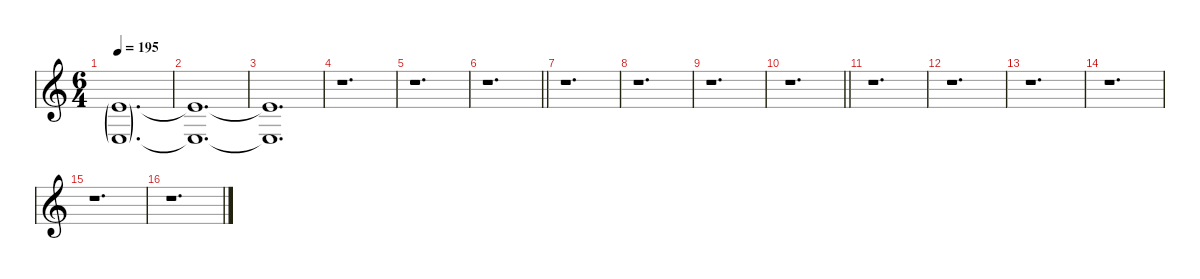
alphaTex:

\defaultSystemsLayout 4
\hideDynamics
\bracketExtendMode nobrackets
\singleTrackTrackNamePolicy hidden
\multiTrackTrackNamePolicy hidden
\firstSystemTrackNameMode fullname
\firstSystemTrackNameOrientation horizontal
\otherSystemsTrackNameOrientation horizontal
\track ("Keyboards" "vln.") {defaultSystemsLayout 16 instrument stringensemble1}
\staff {score}
\tuning (D4 A3 F3 D3 A2 D2)
\ts (6 4)
\beaming (8 3 3 3 3)
\tempo 195
\clef g2
\ks c
(7.2{g} 2.4{g}).1{d dy f instrument stringensemble1 beam Up} |
(7.2{t} 2.4{t}).1{d beam Up} |
(7.2{t} 2.4{t}).1{d beam Up} |
r.1{d beam Down} |
r.1{d beam Down} |
\barLineRight lightlight
r.1{d beam Down} |
r.1{d beam Down} |
r.1{d beam Down} |
r.1{d beam Down} |
\barLineRight lightlight
r.1{d beam Down} |
r.1{d beam Down} |
r.1{d beam Down} |
r.1{d beam Down} |
r.1{d beam Down} |
r.1{d beam Down} |
r.1{d beam Down}
